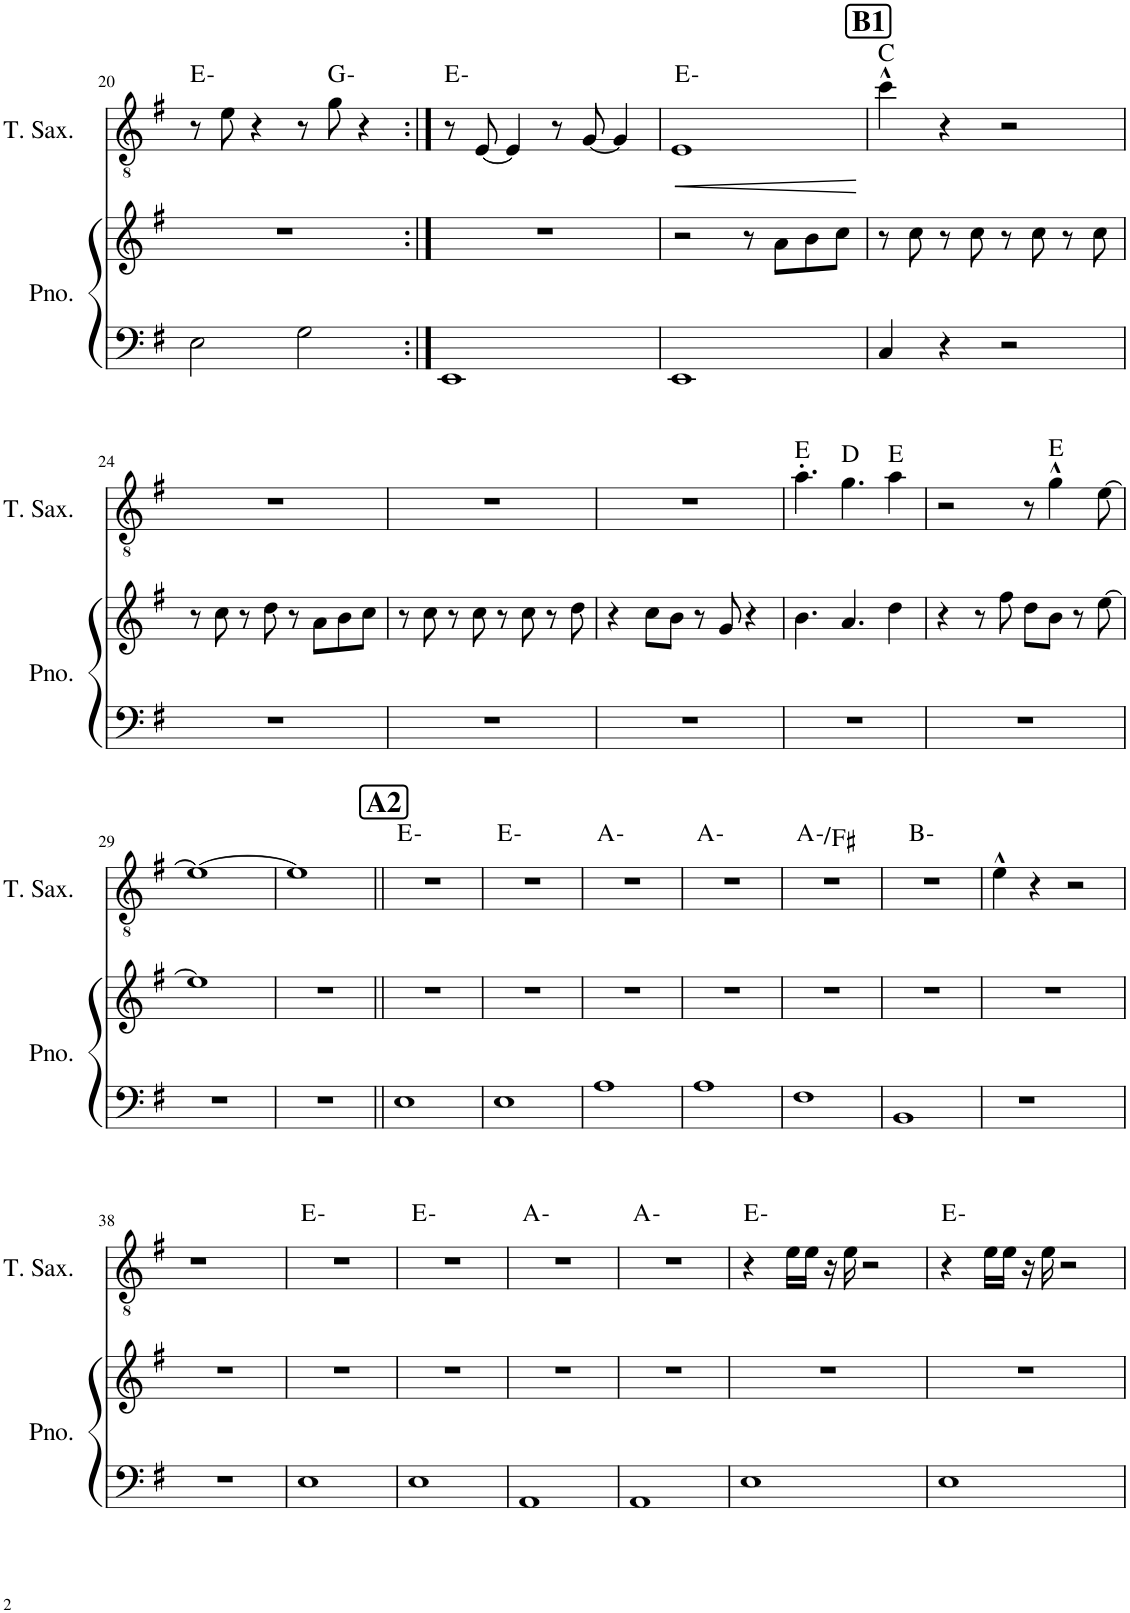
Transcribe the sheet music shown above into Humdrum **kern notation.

**kern	**kern	**kern	**dynam	**harte
*part2	*part2	*part1	*part1	*part1
*staff3	*staff2	*staff1	*staff1	*
*I"Piano	*	*I"Tenor Saxophone	*	*
*I'Pno.	*	*I'T. Sax.	*	*
!!LO:PB:g=z
*clefF4	*clefG2	*clefGv2	*	*
*	*	*ITrd8c14	*	*
*k[f#]	*k[f#]	*k[f#]	*	*
*M4/4	*M4/4	*M4/4	*	*
=20	=20	=20	=20	=20
2E\	1r	8r	.	E:min
.	.	8e\	.	.
.	.	4r	.	.
2G\	.	8r	.	.
.	.	8g\	.	G:min
.	.	4r	.	.
=21:|!	=21:|!	=21:|!	=21:|!	=21:|!
1EE	1r	8r	.	E:min
.	.	[8E/	.	.
.	.	4E/]	.	.
.	.	8r	.	.
.	.	[8G/	.	.
.	.	4G/]	.	.
=22	=22	=22	=22	=22
!	!	!	!LO:HP:b	!
1EE	2r	1E	<	E:min
.	8r	.	.	.
.	8a\L	.	.	.
.	8b\	.	.	.
.	8cc\J	.	.	.
.	.	.	[	.
!!LO:REH:place=s1:a:B:cj:fs=14:t=B1
=23	=23	=23	=23	=23
4C/	8r	4cc^^\	.	C:maj
.	8cc\	.	.	.
4r	8r	4r	.	.
.	8cc\	.	.	.
2r	8r	2r	.	.
.	8cc\	.	.	.
.	8r	.	.	.
.	8cc\	.	.	.
!!LO:LB:g=z
=24	=24	=24	=24	=24
1r	8r	1r	.	.
.	8cc\	.	.	.
.	8r	.	.	.
.	8dd\	.	.	.
.	8r	.	.	.
.	8a\L	.	.	.
.	8b\	.	.	.
.	8cc\J	.	.	.
=25	=25	=25	=25	=25
1r	8r	1r	.	.
.	8cc\	.	.	.
.	8r	.	.	.
.	8cc\	.	.	.
.	8r	.	.	.
.	8cc\	.	.	.
.	8r	.	.	.
.	8dd\	.	.	.
=26	=26	=26	=26	=26
1r	4r	1r	.	.
.	8cc\L	.	.	.
.	8b\J	.	.	.
.	8r	.	.	.
.	8g/	.	.	.
.	4r	.	.	.
=27	=27	=27	=27	=27
1r	4.b\	4.a'\	.	E:maj
.	4.a/	4.gn\	.	D:maj
.	4dd\	4a\	.	E:maj
=28	=28	=28	=28	=28
1r	4r	2r	.	.
.	8r	.	.	.
.	8ff#\	.	.	.
.	8dd\L	8r	.	.
.	8b\J	4gn^^\	.	E:maj
.	8r	.	.	.
.	[8ee\	[8e\	.	.
!!LO:LB:g=z
=29	=29	=29	=29	=29
1r	1ee]	1e_	.	.
=30	=30	=30	=30	=30
1r	1r	1e]	.	.
!!LO:REH:place=s1:a:B:cj:fs=14:t=A2
=31||	=31||	=31||	=31||	=31||
1E	1r	1r	.	E:min
=32	=32	=32	=32	=32
1E	1r	1r	.	E:min
=33	=33	=33	=33	=33
1A	1r	1r	.	A:min
=34	=34	=34	=34	=34
1A	1r	1r	.	A:min
=35	=35	=35	=35	=35
1F#	1r	1r	.	A:min/6
=36	=36	=36	=36	=36
1BB	1r	1r	.	B:min
=37	=37	=37	=37	=37
1r	1r	4e^^\	.	.
.	.	4r	.	.
.	.	2r	.	.
!!LO:LB:g=z
=38	=38	=38	=38	=38
1r	1r	1r	.	.
=39	=39	=39	=39	=39
1E	1r	1r	.	E:min
=40	=40	=40	=40	=40
1E	1r	1r	.	E:min
=41	=41	=41	=41	=41
1AA	1r	1r	.	A:min
=42	=42	=42	=42	=42
1AA	1r	1r	.	A:min
=43	=43	=43	=43	=43
1E	1r	4r	.	E:min
.	.	16e\LL	.	.
.	.	16e\JJ	.	.
.	.	16r	.	.
.	.	16e\	.	.
.	.	2r	.	.
=44	=44	=44	=44	=44
1E	1r	4r	.	E:min
.	.	16e\LL	.	.
.	.	16e\JJ	.	.
.	.	16r	.	.
.	.	16e\	.	.
.	.	2r	.	.
=	=	=	=	=
*-	*-	*-	*-	*-
